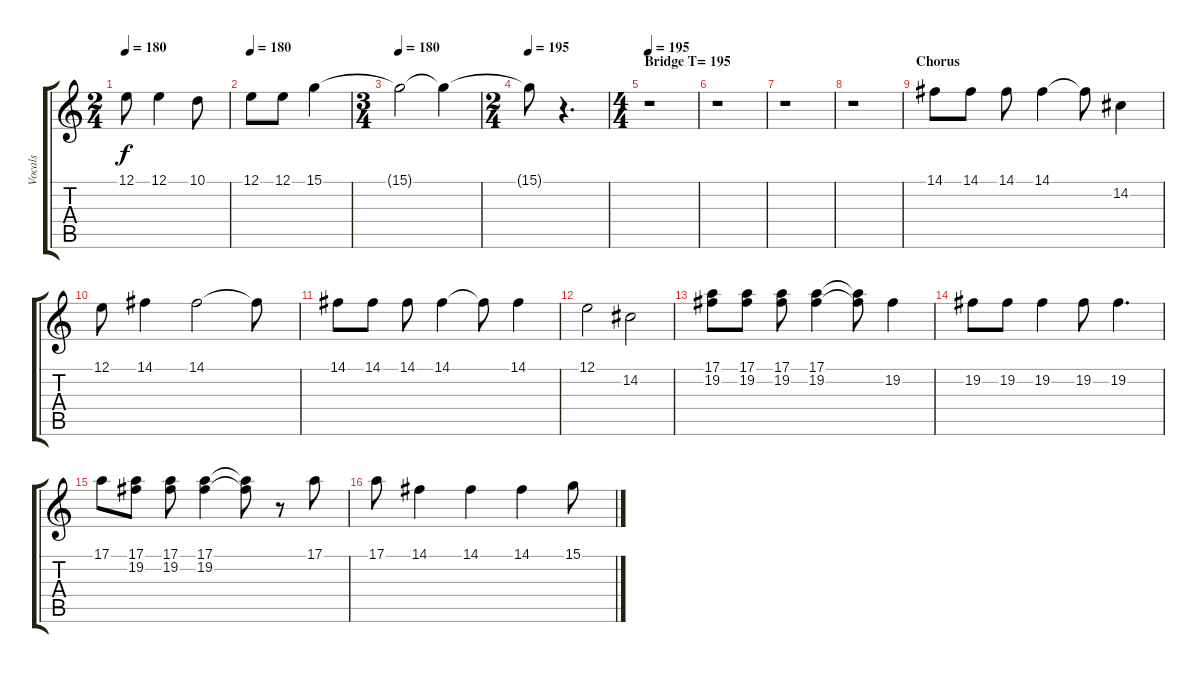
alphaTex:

\track ("Vocals" "Vocals") {instrument lead1square}
\staff {score tabs}
\tuning (E4 B3 G3 D3 A2 E2) {hide}
\ts (2 4)
\tempo 180
\clef g2
\ks c
12.1.8{dy f} 12.1.4 10.1.8 |
\tempo 180
12.1.8 12.1.8 15.1.4 |
\ts (3 4)
\tempo 180
15.1{t}.2 15.1{t}.4 |
\ts (2 4)
\tempo 195
15.1{t}.8 r.4{d} |
\ts (4 4)
\section ("" "Bridge T= 195 ")
\tempo 195
r.1 |
r.1 |
r.1 |
r.1 |
\section ("" "Chorus")
14.1.8 14.1.8 14.1.8 14.1.4 14.1{t}.8 14.2.4 |
12.1.8 14.1.4 14.1.2 14.1{t}.8 |
14.1.8 14.1.8 14.1.8 14.1.4 14.1{t}.8 14.1.4 |
12.1.2 14.2.2 |
(17.1 19.2).8 (17.1 19.2).8 (17.1 19.2).8 (17.1 19.2).4 (17.1{t} 19.2{t}).8 19.2.4 |
19.2.8 19.2.8 19.2.4 19.2.8 19.2.4{d} |
17.1.8 (17.1 19.2).8 (17.1 19.2).8 (17.1 19.2).4 (17.1{t} 19.2{t}).8 r.8 17.1.8 |
17.1.8 14.1.4 14.1.4 14.1.4 15.1.8
